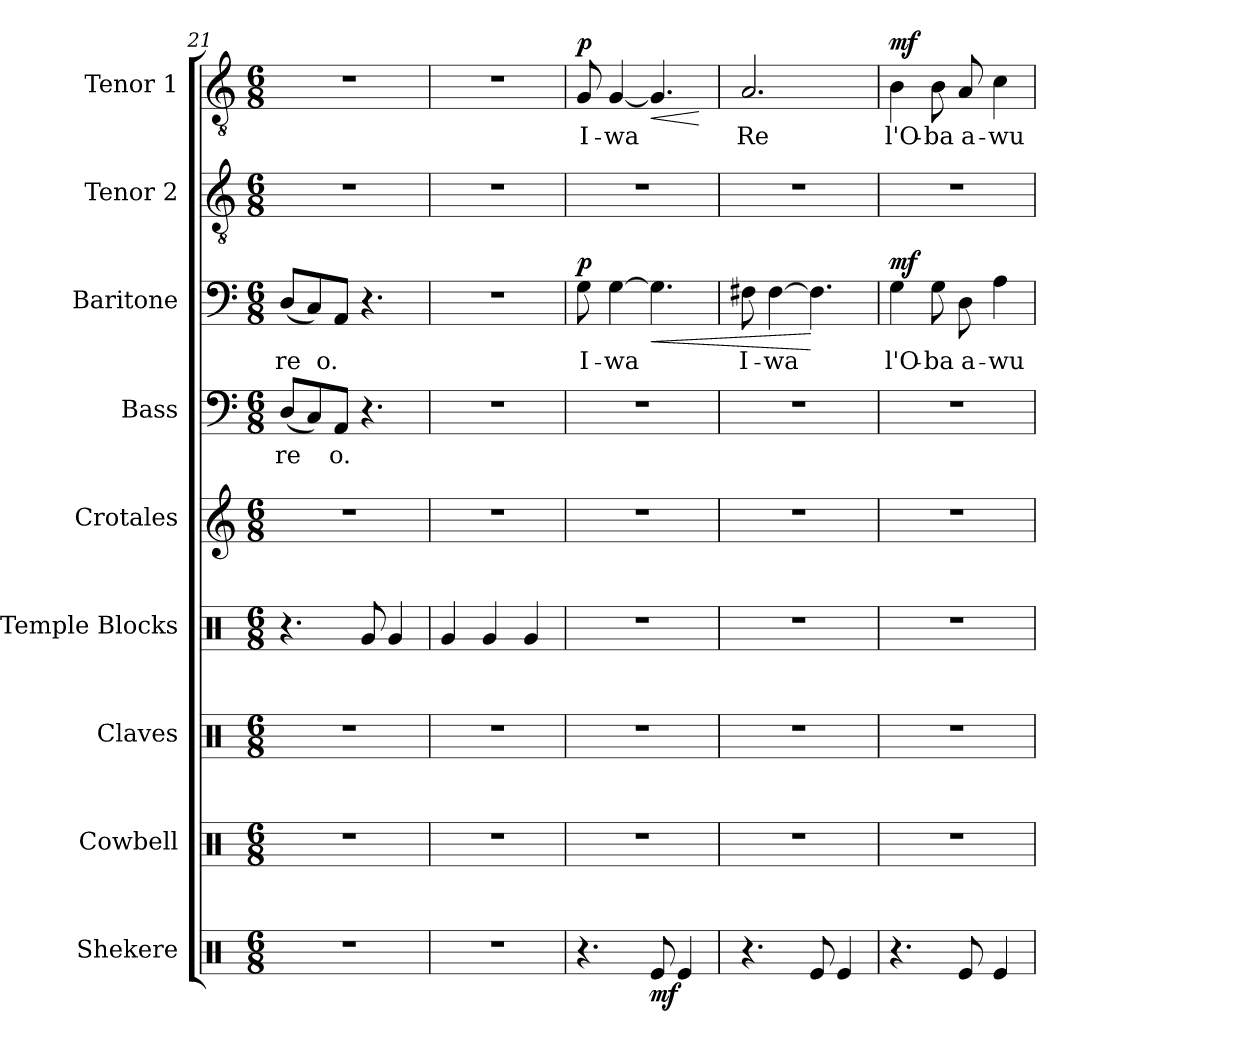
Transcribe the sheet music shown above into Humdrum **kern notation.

**kern	**dynam	**kern	**kern	**kern	**kern	**kern	**text	**kern	**text	**dynam	**kern	**kern	**text	**dynam
*part9	*part9	*part8	*part7	*part6	*part5	*part4	*part4	*part3	*part3	*part3	*part2	*part1	*part1	*part1
*staff9	*staff9	*staff8	*staff7	*staff6	*staff5	*staff4	*staff4	*staff3	*staff3	*staff3	*staff2	*staff1	*staff1	*staff1
*I"Shekere	*	*I"Cowbell	*I"Claves	*I"Temple Blocks	*I"Crotales	*I"Bass	*	*I"Baritone	*	*	*I"Tenor 2	*I"Tenor 1	*	*
*I'Sh.	*	*I'Cow.	*I'Clv.	*I'T. Bl.	*I'Crot.	*I'B.	*	*I'Bar.	*	*	*I'T.2	*I'T.1	*	*
*clefX	*	*clefX	*clefX	*clefX	*clefG2	*clefF4	*	*clefF4	*	*	*clefGv2	*clefGv2	*	*
*	*	*	*	*	*ITrd-14c-24	*	*	*	*	*	*ITrd7c12	*ITrd7c12	*	*
*k[]	*	*k[]	*k[]	*k[]	*k[]	*k[]	*	*k[]	*	*	*k[]	*k[]	*	*
*C:	*	*C:	*C:	*C:	*C:	*C:	*	*C:	*	*	*C:	*C:	*	*
*M6/8	*	*M6/8	*M6/8	*M6/8	*M6/8	*M6/8	*	*M6/8	*	*	*M6/8	*M6/8	*	*
=21	=21	=21	=21	=21	=21	=21	=21	=21	=21	=21	=21	=21	=21	=21
!LO:N:vis=1	!	!LO:N:vis=1	!LO:N:vis=1	!	!LO:N:vis=1	!	!	!	!	!	!	!	!	!
!	!	!	!	!	!	!	!LO:LY:b:color=#000000	!	!	!	!	!	!	!
!	!	!	!	!	!	!	!	!	!LO:LY:b:color=#000000	!	!LO:N:vis=1	!LO:N:vis=1	!	!
2.r	.	2.r	2.r	4.r	2.r	(8Di/L	-re	(8Di/L	-re	.	2.r	2.r	.	.
.	.	.	.	.	.	8Ci/)	.	8Ci/)	.	.	.	.	.	.
!	!	!	!	!	!	!	!LO:LY:b:color=#000000	!	!	!	!	!	!	!
!	!	!	!	!	!	!	!	!	!LO:LY:b:color=#000000	!	!	!	!	!
.	.	.	.	.	.	8AAi/J	o.	8AAi/J	o.	.	.	.	.	.
.	.	.	.	8Rgi/	.	4.r	.	4.r	.	.	.	.	.	.
.	.	.	.	4Rgi/	.	.	.	.	.	.	.	.	.	.
=22	=22	=22	=22	=22	=22	=22	=22	=22	=22	=22	=22	=22	=22	=22
!LO:N:vis=1	!	!LO:N:vis=1	!LO:N:vis=1	!	!LO:N:vis=1	!LO:N:vis=1	!	!LO:N:vis=1	!	!	!LO:N:vis=1	!LO:N:vis=1	!	!
2.r	.	2.r	2.r	4Rgi/	2.r	2.r	.	2.r	.	.	2.r	2.r	.	.
.	.	.	.	4Rgi/	.	.	.	.	.	.	.	.	.	.
.	.	.	.	4Rgi/	.	.	.	.	.	.	.	.	.	.
=23	=23	=23	=23	=23	=23	=23	=23	=23	=23	=23	=23	=23	=23	=23
!	!	!LO:N:vis=1	!LO:N:vis=1	!LO:N:vis=1	!LO:N:vis=1	!LO:N:vis=1	!	!	!	!	!	!	!	!
!	!	!	!	!	!	!	!	!	!LO:LY:b:color=#000000	!	!LO:N:vis=1	!	!	!
!	!	!	!	!	!	!	!	!	!	!	!	!	!LO:LY:b:color=#000000	!
4.r	.	2.r	2.r	2.r	2.r	2.r	.	8Gi\	I-	p	2.r	8GGi/	I-	p
!	!	!	!	!	!	!	!	!	!LO:LY:b:color=#000000	!	!	!	!	!
!	!	!	!	!	!	!	!	!	!	!	!	!	!LO:LY:b:color=#000000	!
.	.	.	.	.	.	.	.	[4Gi\	-wa	.	.	[4GGi/	-wa	.
!	!	!	!	!	!	!	!	!	!	!LO:HP:b	!	!	!	!LO:HP:b
8Rei/	mf	.	.	.	.	.	.	4.Gi\]	.	<	.	4.GGi/]	.	<
4Rei/	.	.	.	.	.	.	.	.	.	.	.	.	.	.
.	.	.	.	.	.	.	.	.	.	.	.	.	.	[
=24	=24	=24	=24	=24	=24	=24	=24	=24	=24	=24	=24	=24	=24	=24
!	!	!LO:N:vis=1	!LO:N:vis=1	!LO:N:vis=1	!LO:N:vis=1	!LO:N:vis=1	!	!	!	!	!	!	!	!
!	!	!	!	!	!	!	!	!	!LO:LY:b:color=#000000	!	!LO:N:vis=1	!	!	!
!	!	!	!	!	!	!	!	!	!	!	!	!	!LO:LY:b:color=#000000	!
4.r	.	2.r	2.r	2.r	2.r	2.r	.	8F#Xi\	I-	.	2.r	2.AAi/	Re	.
!	!	!	!	!	!	!	!	!	!LO:LY:b:color=#000000	!	!	!	!	!
.	.	.	.	.	.	.	.	[4F#i\	-wa	.	.	.	.	.
8Rei/	.	.	.	.	.	.	.	4.F#i\]	.	[	.	.	.	.
4Rei/	.	.	.	.	.	.	.	.	.	.	.	.	.	.
=25	=25	=25	=25	=25	=25	=25	=25	=25	=25	=25	=25	=25	=25	=25
!	!	!LO:N:vis=1	!LO:N:vis=1	!LO:N:vis=1	!LO:N:vis=1	!LO:N:vis=1	!	!	!	!	!	!	!	!
!	!	!	!	!	!	!	!	!	!LO:LY:b:color=#000000	!	!LO:N:vis=1	!	!	!
!	!	!	!	!	!	!	!	!	!	!	!	!	!LO:LY:b:color=#000000	!
4.r	.	2.r	2.r	2.r	2.r	2.r	.	4Gi\	l'O-	mf	2.r	4BBi\	l'O-	mf
!	!	!	!	!	!	!	!	!	!LO:LY:b:color=#000000	!	!	!	!	!
!	!	!	!	!	!	!	!	!	!	!	!	!	!LO:LY:b:color=#000000	!
.	.	.	.	.	.	.	.	8Gi\	-ba	.	.	8BBi\	-ba	.
!	!	!	!	!	!	!	!	!	!LO:LY:b:color=#000000	!	!	!	!	!
!	!	!	!	!	!	!	!	!	!	!	!	!	!LO:LY:b:color=#000000	!
8Rei/	.	.	.	.	.	.	.	8Di\	a-	.	.	8AAi/	a-	.
!	!	!	!	!	!	!	!	!	!LO:LY:b:color=#000000	!	!	!	!	!
!	!	!	!	!	!	!	!	!	!	!	!	!	!LO:LY:b:color=#000000	!
4Rei/	.	.	.	.	.	.	.	4Ai\	-wu-	.	.	4Ci\	-wu-	.
=	=	=	=	=	=	=	=	=	=	=	=	=	=	=
*-	*-	*-	*-	*-	*-	*-	*-	*-	*-	*-	*-	*-	*-	*-
